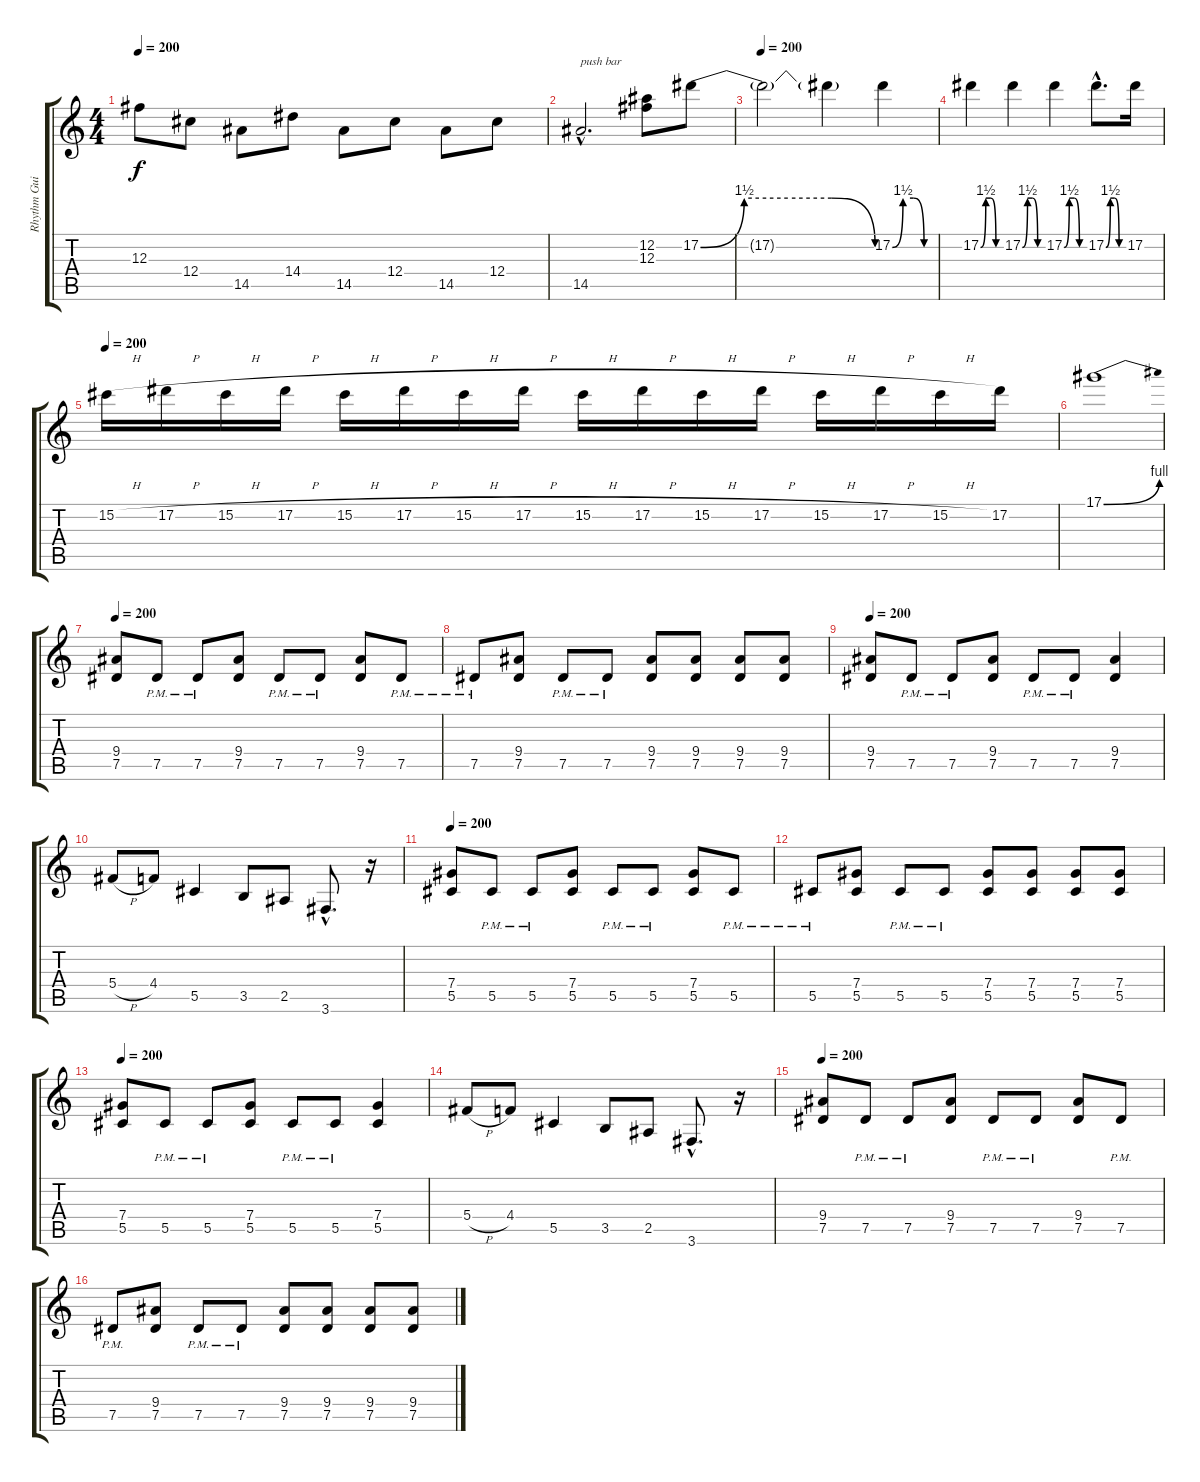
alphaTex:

\track ("Rhythm Guitar" "Rhythm Gui") {instrument distortionguitar}
\staff {score tabs}
\tuning (Eb4 Bb3 Gb3 Db3 Ab2 Eb2) {hide}
\ts (4 4)
\tempo 200
\clef g2
\ks c
12.3.8{dy f} 12.4.8 14.5.8 14.4.8 14.5.8 12.4.8 14.5.8 12.4.8 |
14.5{hac}.2{d txt "push bar"} (12.2 12.3).8 17.2{be (custom 0 0 15 6 30 6 45 6 60 0)}.8 |
\tempo 200
17.2{t}.2 17.2{t}.4 17.2{be (custom 0 0 15 6 30 6 45 0 60 0)}.4 |
17.2{be (custom 0 0 15 6 30 6 45 0 60 0)}.4 17.2{be (custom 0 0 15 6 30 6 45 0 60 0)}.4 17.2{be (custom 0 0 15 6 30 6 45 0 60 0)}.4 17.2{be (custom 0 0 15 6 30 6 45 0 60 0) hac}.8{d} 17.2.16 |
\tempo 200
15.2{h}.16 17.2{h}.16 15.2{h}.16 17.2{h}.16 15.2{h}.16 17.2{h}.16 15.2{h}.16 17.2{h}.16 15.2{h}.16 17.2{h}.16 15.2{h}.16 17.2{h}.16 15.2{h}.16 17.2{h}.16 15.2{h}.16 17.2.16 |
17.1{be (bend 0 0 60 4)}.1 |
\tempo 200
(9.4 7.5).8 7.5{pm}.8 7.5{pm}.8 (9.4 7.5).8 7.5{pm}.8 7.5{pm}.8 (9.4 7.5).8 7.5{pm}.8 |
7.5{pm}.8 (9.4 7.5).8 7.5{pm}.8 7.5{pm}.8 (9.4 7.5).8 (9.4 7.5).8 (9.4 7.5).8 (9.4 7.5).8 |
\tempo 200
(9.4 7.5).8 7.5{pm}.8 7.5{pm}.8 (9.4 7.5).8 7.5{pm}.8 7.5{pm}.8 (9.4 7.5).4 |
5.4{h}.8 4.4.8 5.5.4 3.5.8 2.5.8 3.6{hac}.8{d} r.16 |
\tempo 200
(7.4 5.5).8 5.5{pm}.8 5.5{pm}.8 (7.4 5.5).8 5.5{pm}.8 5.5{pm}.8 (7.4 5.5).8 5.5{pm}.8 |
5.5{pm}.8 (7.4 5.5).8 5.5{pm}.8 5.5{pm}.8 (7.4 5.5).8 (7.4 5.5).8 (7.4 5.5).8 (7.4 5.5).8 |
\tempo 200
(7.4 5.5).8 5.5{pm}.8 5.5{pm}.8 (7.4 5.5).8 5.5{pm}.8 5.5{pm}.8 (7.4 5.5).4 |
5.4{h}.8 4.4.8 5.5.4 3.5.8 2.5.8 3.6{hac}.8{d} r.16 |
\tempo 200
(9.4 7.5).8 7.5{pm}.8 7.5{pm}.8 (9.4 7.5).8 7.5{pm}.8 7.5{pm}.8 (9.4 7.5).8 7.5{pm}.8 |
7.5{pm}.8 (9.4 7.5).8 7.5{pm}.8 7.5{pm}.8 (9.4 7.5).8 (9.4 7.5).8 (9.4 7.5).8 (9.4 7.5).8
